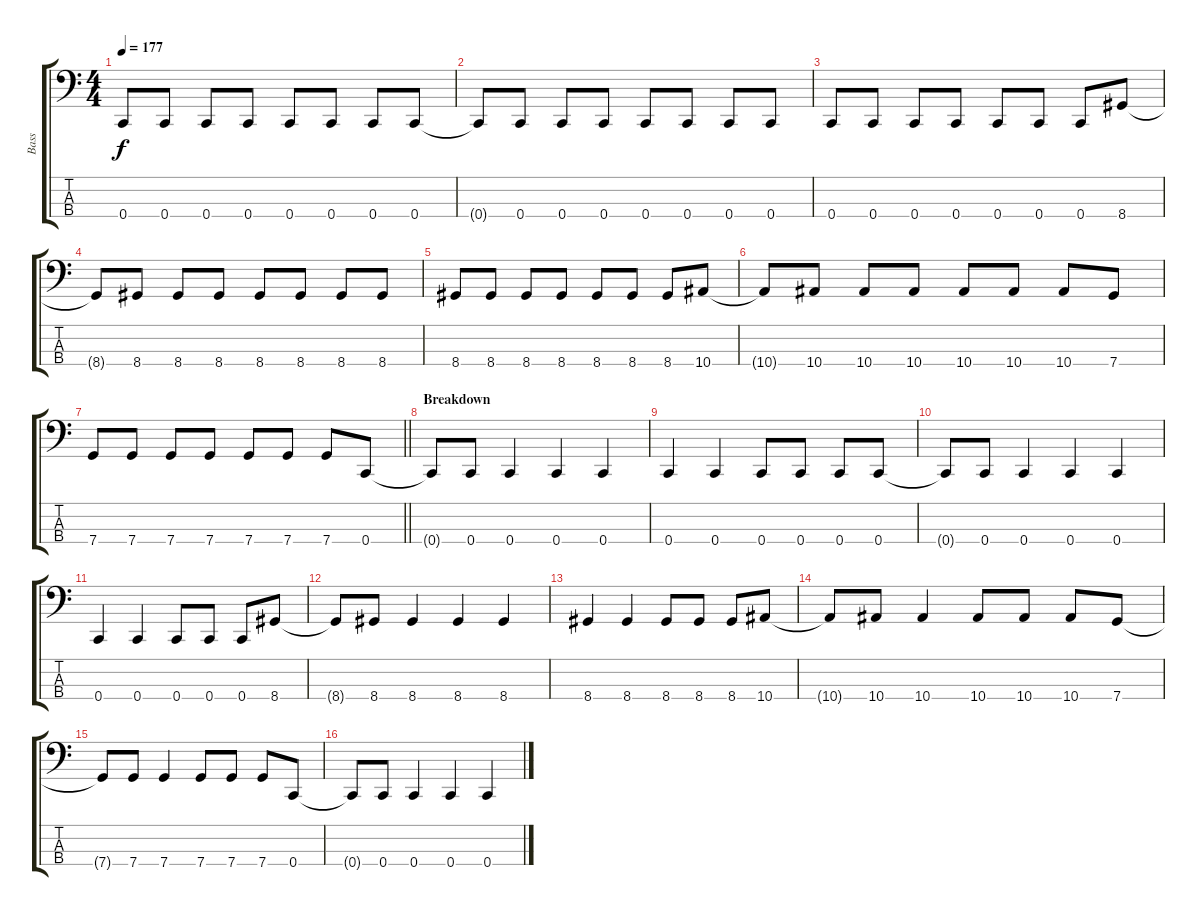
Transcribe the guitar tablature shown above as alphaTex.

\track ("Bass" "Bass") {instrument electricbasspick}
\staff {score tabs}
\tuning (F2 C2 G1 C1) {hide}
\ts (4 4)
\tempo 177
\clef f4
\ks c
0.4.8{dy f} 0.4.8 0.4.8 0.4.8 0.4.8 0.4.8 0.4.8 0.4.8 |
0.4{t}.8 0.4.8 0.4.8 0.4.8 0.4.8 0.4.8 0.4.8 0.4.8 |
0.4.8 0.4.8 0.4.8 0.4.8 0.4.8 0.4.8 0.4.8 8.4.8 |
8.4{t}.8 8.4.8 8.4.8 8.4.8 8.4.8 8.4.8 8.4.8 8.4.8 |
8.4.8 8.4.8 8.4.8 8.4.8 8.4.8 8.4.8 8.4.8 10.4.8 |
10.4{t}.8 10.4.8 10.4.8 10.4.8 10.4.8 10.4.8 10.4.8 7.4.8 |
\barLineRight lightlight
7.4.8 7.4.8 7.4.8 7.4.8 7.4.8 7.4.8 7.4.8 0.4.8 |
\section ("" "Breakdown")
0.4{t}.8 0.4.8 0.4.4 0.4.4 0.4.4 |
0.4.4 0.4.4 0.4.8 0.4.8 0.4.8 0.4.8 |
0.4{t}.8 0.4.8 0.4.4 0.4.4 0.4.4 |
0.4.4 0.4.4 0.4.8 0.4.8 0.4.8 8.4.8 |
8.4{t}.8 8.4.8 8.4.4 8.4.4 8.4.4 |
8.4.4 8.4.4 8.4.8 8.4.8 8.4.8 10.4.8 |
10.4{t}.8 10.4.8 10.4.4 10.4.8 10.4.8 10.4.8 7.4.8 |
7.4{t}.8 7.4.8 7.4.4 7.4.8 7.4.8 7.4.8 0.4.8 |
0.4{t}.8 0.4.8 0.4.4 0.4.4 0.4.4
